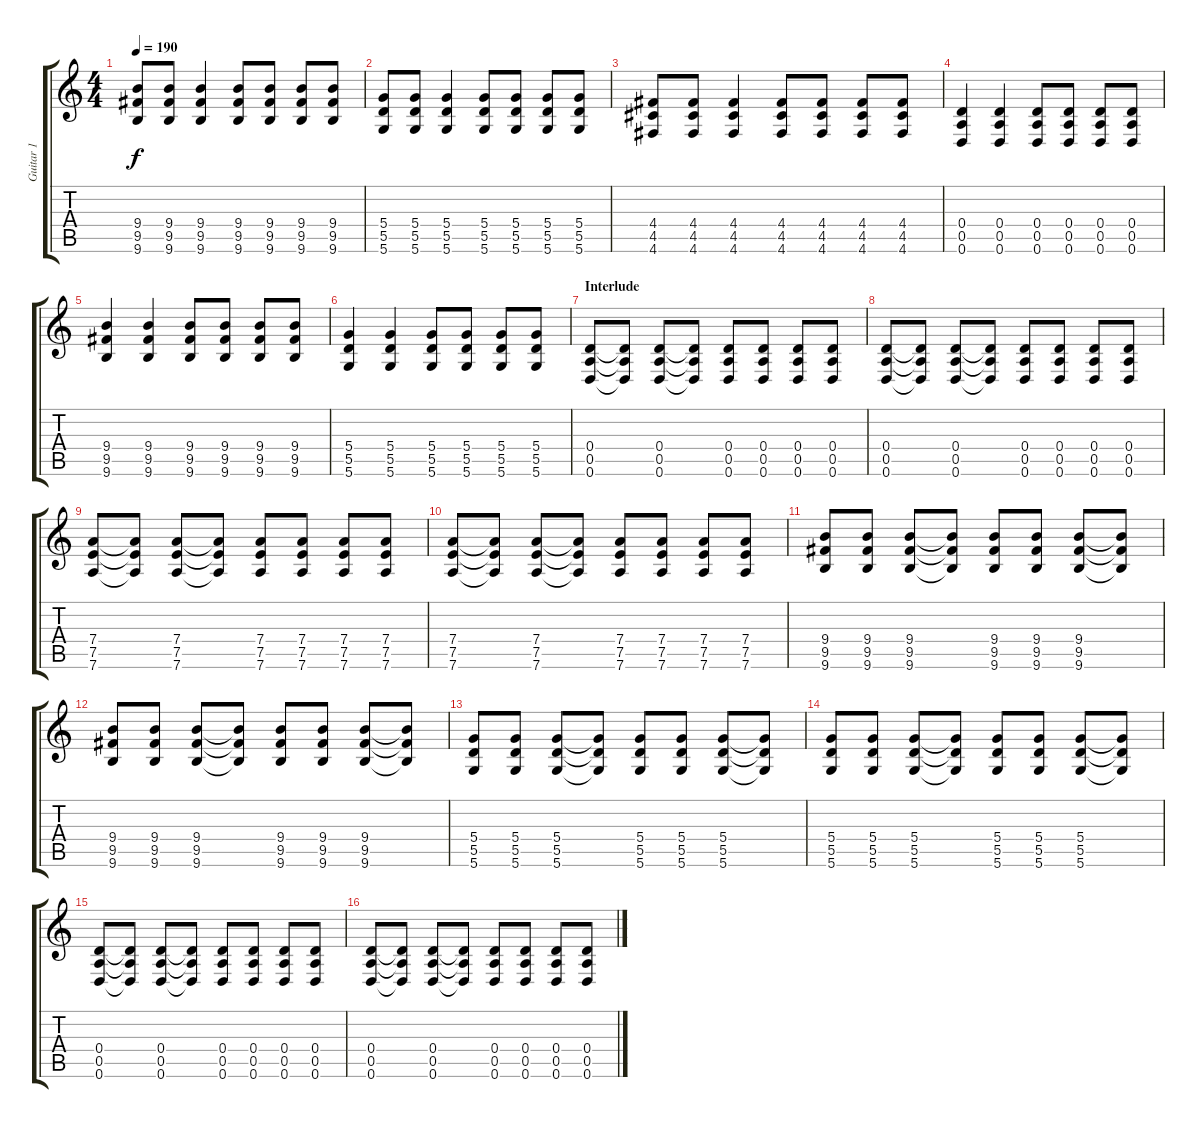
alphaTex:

\track ("Guitar 1" "Guitar 1") {instrument overdrivenguitar}
\staff {score tabs}
\tuning (E4 B3 G3 D3 A2 D2) {hide}
\ts (4 4)
\tempo 190
\clef g2
\ks c
(9.4 9.5 9.6).8{dy f} (9.4 9.5 9.6).8 (9.4 9.5 9.6).4 (9.4 9.5 9.6).8 (9.4 9.5 9.6).8 (9.4 9.5 9.6).8 (9.4 9.5 9.6).8 |
(5.4 5.5 5.6).8 (5.4 5.5 5.6).8 (5.4 5.5 5.6).4 (5.4 5.5 5.6).8 (5.4 5.5 5.6).8 (5.4 5.5 5.6).8 (5.4 5.5 5.6).8 |
(4.4 4.5 4.6).8 (4.4 4.5 4.6).8 (4.4 4.5 4.6).4 (4.4 4.5 4.6).8 (4.4 4.5 4.6).8 (4.4 4.5 4.6).8 (4.4 4.5 4.6).8 |
(0.4 0.5 0.6).4 (0.4 0.5 0.6).4 (0.4 0.5 0.6).8 (0.4 0.5 0.6).8 (0.4 0.5 0.6).8 (0.4 0.5 0.6).8 |
(9.4 9.5 9.6).4 (9.4 9.5 9.6).4 (9.4 9.5 9.6).8 (9.4 9.5 9.6).8 (9.4 9.5 9.6).8 (9.4 9.5 9.6).8 |
(5.4 5.5 5.6).4 (5.4 5.5 5.6).4 (5.4 5.5 5.6).8 (5.4 5.5 5.6).8 (5.4 5.5 5.6).8 (5.4 5.5 5.6).8 |
\section ("" "Interlude")
(0.4 0.5 0.6).8 (0.4{t} 0.5{t} 0.6{t}).8 (0.4 0.5 0.6).8 (0.4{t} 0.5{t} 0.6{t}).8 (0.4 0.5 0.6).8 (0.4 0.5 0.6).8 (0.4 0.5 0.6).8 (0.4 0.5 0.6).8 |
(0.4 0.5 0.6).8 (0.4{t} 0.5{t} 0.6{t}).8 (0.4 0.5 0.6).8 (0.4{t} 0.5{t} 0.6{t}).8 (0.4 0.5 0.6).8 (0.4 0.5 0.6).8 (0.4 0.5 0.6).8 (0.4 0.5 0.6).8 |
(7.4 7.5 7.6).8 (7.4{t} 7.5{t} 7.6{t}).8 (7.4 7.5 7.6).8 (7.4{t} 7.5{t} 7.6{t}).8 (7.4 7.5 7.6).8 (7.4 7.5 7.6).8 (7.4 7.5 7.6).8 (7.4 7.5 7.6).8 |
(7.4 7.5 7.6).8 (7.4{t} 7.5{t} 7.6{t}).8 (7.4 7.5 7.6).8 (7.4{t} 7.5{t} 7.6{t}).8 (7.4 7.5 7.6).8 (7.4 7.5 7.6).8 (7.4 7.5 7.6).8 (7.4 7.5 7.6).8 |
(9.4 9.5 9.6).8 (9.4 9.5 9.6).8 (9.4 9.5 9.6).8 (9.4{t} 9.5{t} 9.6{t}).8 (9.4 9.5 9.6).8 (9.4 9.5 9.6).8 (9.4 9.5 9.6).8 (9.4{t} 9.5{t} 9.6{t}).8 |
(9.4 9.5 9.6).8 (9.4 9.5 9.6).8 (9.4 9.5 9.6).8 (9.4{t} 9.5{t} 9.6{t}).8 (9.4 9.5 9.6).8 (9.4 9.5 9.6).8 (9.4 9.5 9.6).8 (9.4{t} 9.5{t} 9.6{t}).8 |
(5.4 5.5 5.6).8 (5.4 5.5 5.6).8 (5.4 5.5 5.6).8 (5.4{t} 5.5{t} 5.6{t}).8 (5.4 5.5 5.6).8 (5.4 5.5 5.6).8 (5.4 5.5 5.6).8 (5.4{t} 5.5{t} 5.6{t}).8 |
(5.4 5.5 5.6).8 (5.4 5.5 5.6).8 (5.4 5.5 5.6).8 (5.4{t} 5.5{t} 5.6{t}).8 (5.4 5.5 5.6).8 (5.4 5.5 5.6).8 (5.4 5.5 5.6).8 (5.4{t} 5.5{t} 5.6{t}).8 |
(0.4 0.5 0.6).8 (0.4{t} 0.5{t} 0.6{t}).8 (0.4 0.5 0.6).8 (0.4{t} 0.5{t} 0.6{t}).8 (0.4 0.5 0.6).8 (0.4 0.5 0.6).8 (0.4 0.5 0.6).8 (0.4 0.5 0.6).8 |
(0.4 0.5 0.6).8 (0.4{t} 0.5{t} 0.6{t}).8 (0.4 0.5 0.6).8 (0.4{t} 0.5{t} 0.6{t}).8 (0.4 0.5 0.6).8 (0.4 0.5 0.6).8 (0.4 0.5 0.6).8 (0.4 0.5 0.6).8
